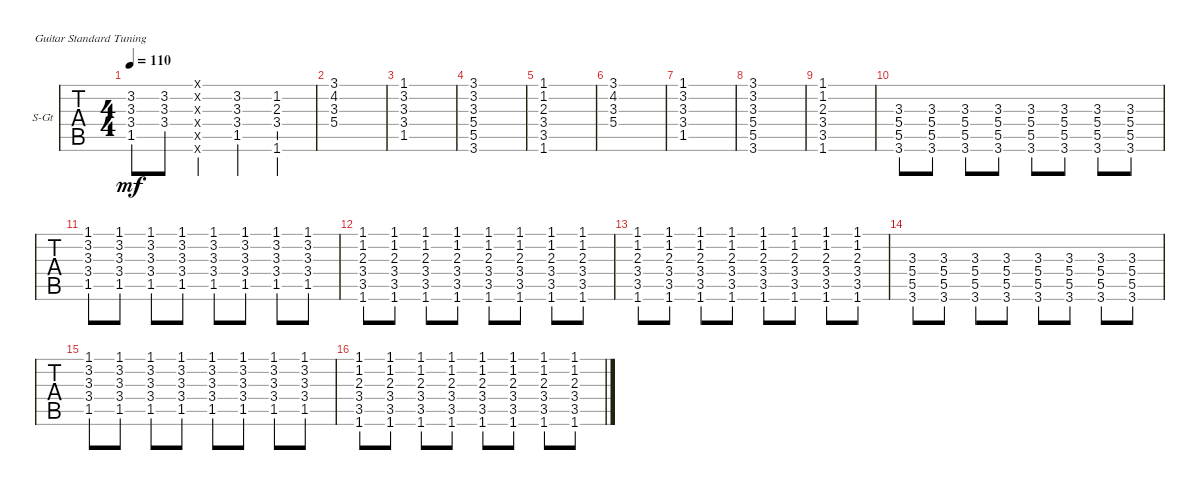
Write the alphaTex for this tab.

\defaultSystemsLayout 4
\bracketExtendMode groupsimilarinstruments
\firstSystemTrackNameOrientation horizontal
\otherSystemsTrackNameOrientation horizontal
\track ("Steel Guitar" "S-Gt") {instrument acousticguitarsteel}
\staff {tabs}
\tuning (E4 B3 G3 D3 A2 E2)
\ts (4 4)
\tempo 110
\clef g2
\ks c
(1.5 3.4 3.3 3.2).8{dy mf} (3.4 3.3 3.2).8 (3.2{x} 3.4{x} 3.3{x} 1.5{x} 0.1{x} 0.6{x}).4 (3.4 3.3 3.2 1.5).4 (1.6 3.4 2.3 1.2).4 |
(5.4 3.3 4.2 3.1).1 |
(1.5 3.4 3.3 3.2 1.1).1 |
(3.6 5.5 5.4 3.3 3.2 3.1).1 |
(1.6 3.5 3.4 2.3 1.2 1.1).1 |
(5.4 3.3 4.2 3.1).1 |
(1.5 3.4 3.3 3.2 1.1).1 |
(3.6 5.5 5.4 3.3 3.2 3.1).1 |
(1.6 3.5 3.4 2.3 1.2 1.1).1 |
(3.6 5.5 5.4 3.3).8 (3.6 5.5 5.4 3.3).8 (3.6 5.5 5.4 3.3).8 (3.6 5.5 5.4 3.3).8 (3.6 5.5 5.4 3.3).8 (3.6 5.5 5.4 3.3).8 (3.6 5.5 5.4 3.3).8 (3.6 5.5 5.4 3.3).8 |
(1.5 3.4 3.3 3.2 1.1).8 (1.5 3.4 3.3 3.2 1.1).8 (1.5 3.4 3.3 3.2 1.1).8 (1.5 3.4 3.3 3.2 1.1).8 (1.5 3.4 3.3 3.2 1.1).8 (1.5 3.4 3.3 3.2 1.1).8 (1.5 3.4 3.3 3.2 1.1).8 (1.5 3.4 3.3 3.2 1.1).8 |
(1.6 3.5 3.4 2.3 1.2 1.1).8 (1.6 3.5 3.4 2.3 1.2 1.1).8 (1.6 3.5 3.4 2.3 1.2 1.1).8 (1.6 3.5 3.4 2.3 1.2 1.1).8 (1.6 3.5 3.4 2.3 1.2 1.1).8 (1.6 3.5 3.4 2.3 1.2 1.1).8 (1.6 3.5 3.4 2.3 1.2 1.1).8 (1.6 3.5 3.4 2.3 1.2 1.1).8 |
(1.6 3.5 3.4 2.3 1.2 1.1).8 (1.6 3.5 3.4 2.3 1.2 1.1).8 (1.6 3.5 3.4 2.3 1.2 1.1).8 (1.6 3.5 3.4 2.3 1.2 1.1).8 (1.6 3.5 3.4 2.3 1.2 1.1).8 (1.6 3.5 3.4 2.3 1.2 1.1).8 (1.6 3.5 3.4 2.3 1.2 1.1).8 (1.6 3.5 3.4 2.3 1.2 1.1).8 |
(3.6 5.5 5.4 3.3).8 (3.6 5.5 5.4 3.3).8 (3.6 5.5 5.4 3.3).8 (3.6 5.5 5.4 3.3).8 (3.6 5.5 5.4 3.3).8 (3.6 5.5 5.4 3.3).8 (3.6 5.5 5.4 3.3).8 (3.6 5.5 5.4 3.3).8 |
(1.5 3.4 3.3 3.2 1.1).8 (1.5 3.4 3.3 3.2 1.1).8 (1.5 3.4 3.3 3.2 1.1).8 (1.5 3.4 3.3 3.2 1.1).8 (1.5 3.4 3.3 3.2 1.1).8 (1.5 3.4 3.3 3.2 1.1).8 (1.5 3.4 3.3 3.2 1.1).8 (1.5 3.4 3.3 3.2 1.1).8 |
(1.6 3.5 3.4 2.3 1.2 1.1).8 (1.6 3.5 3.4 2.3 1.2 1.1).8 (1.6 3.5 3.4 2.3 1.2 1.1).8 (1.6 3.5 3.4 2.3 1.2 1.1).8 (1.6 3.5 3.4 2.3 1.2 1.1).8 (1.6 3.5 3.4 2.3 1.2 1.1).8 (1.6 3.5 3.4 2.3 1.2 1.1).8 (1.6 3.5 3.4 2.3 1.2 1.1).8
